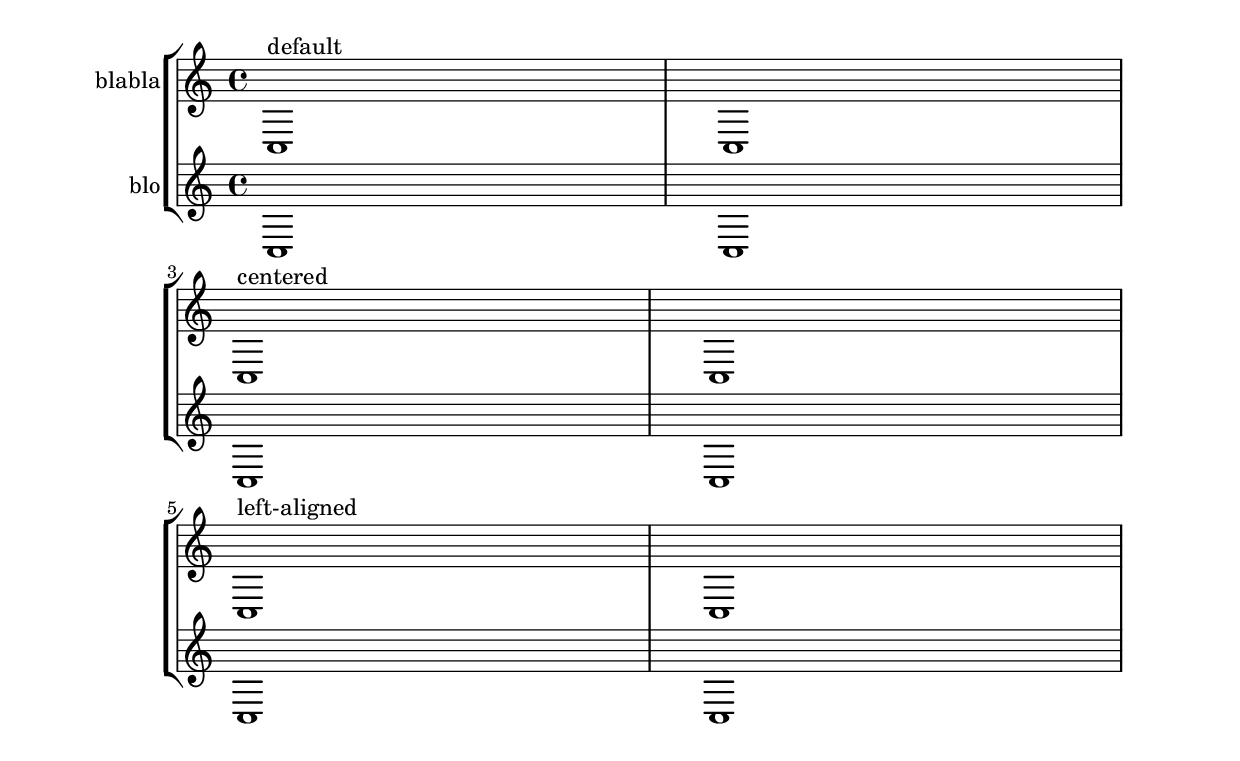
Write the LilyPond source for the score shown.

%%  Do not edit this file; it is auto-generated from LSR!
\version "2.11.35"

\header { texidoc = "
Instrument names are generally printed at the left side of the staves.
To align the names of several different intruments, you can put them in
a \\markup block and use one of the following possibilites:


* 
    Right-aligned instrument names: this is LilyPond's default behavior
  
* 
    Center-aligned instrument names: with the \\hcenter-in #n syntax, you
    can place the instrument names inside a padded box (n being the width
    of the box)
  
* 
    Left-aligned instrument names: you have to print the names on top of an
    empty box, using the \\combine command
    with a \\hspace #n object.
  

" }

\paper{ 
  indent = #0 
  left-margin = #30
  line-width = #160
}

\new StaffGroup \relative
<<
  \new Staff {
    \set Staff.instrumentName = "blabla"
    c1^"default" c1 \break 
    \set Staff.instrumentName = \markup { \hcenter-in #10 "blabla" }
    c1^"centered" c1 \break 
    \set Staff.instrumentName = \markup {\combine \hspace #8 "blabla" }
    c1^"left-aligned" c1 
    
  } 
  \new Staff {
    \set Staff.instrumentName = "blo"
    c1 c1 \break 
    \set Staff.instrumentName = \markup { \hcenter-in #10 "blo" }
    c1 c1 \break 
    \set Staff.instrumentName = \markup {\combine \hspace #8 "blo" }
    c1 c1 
  } 
  
>>
